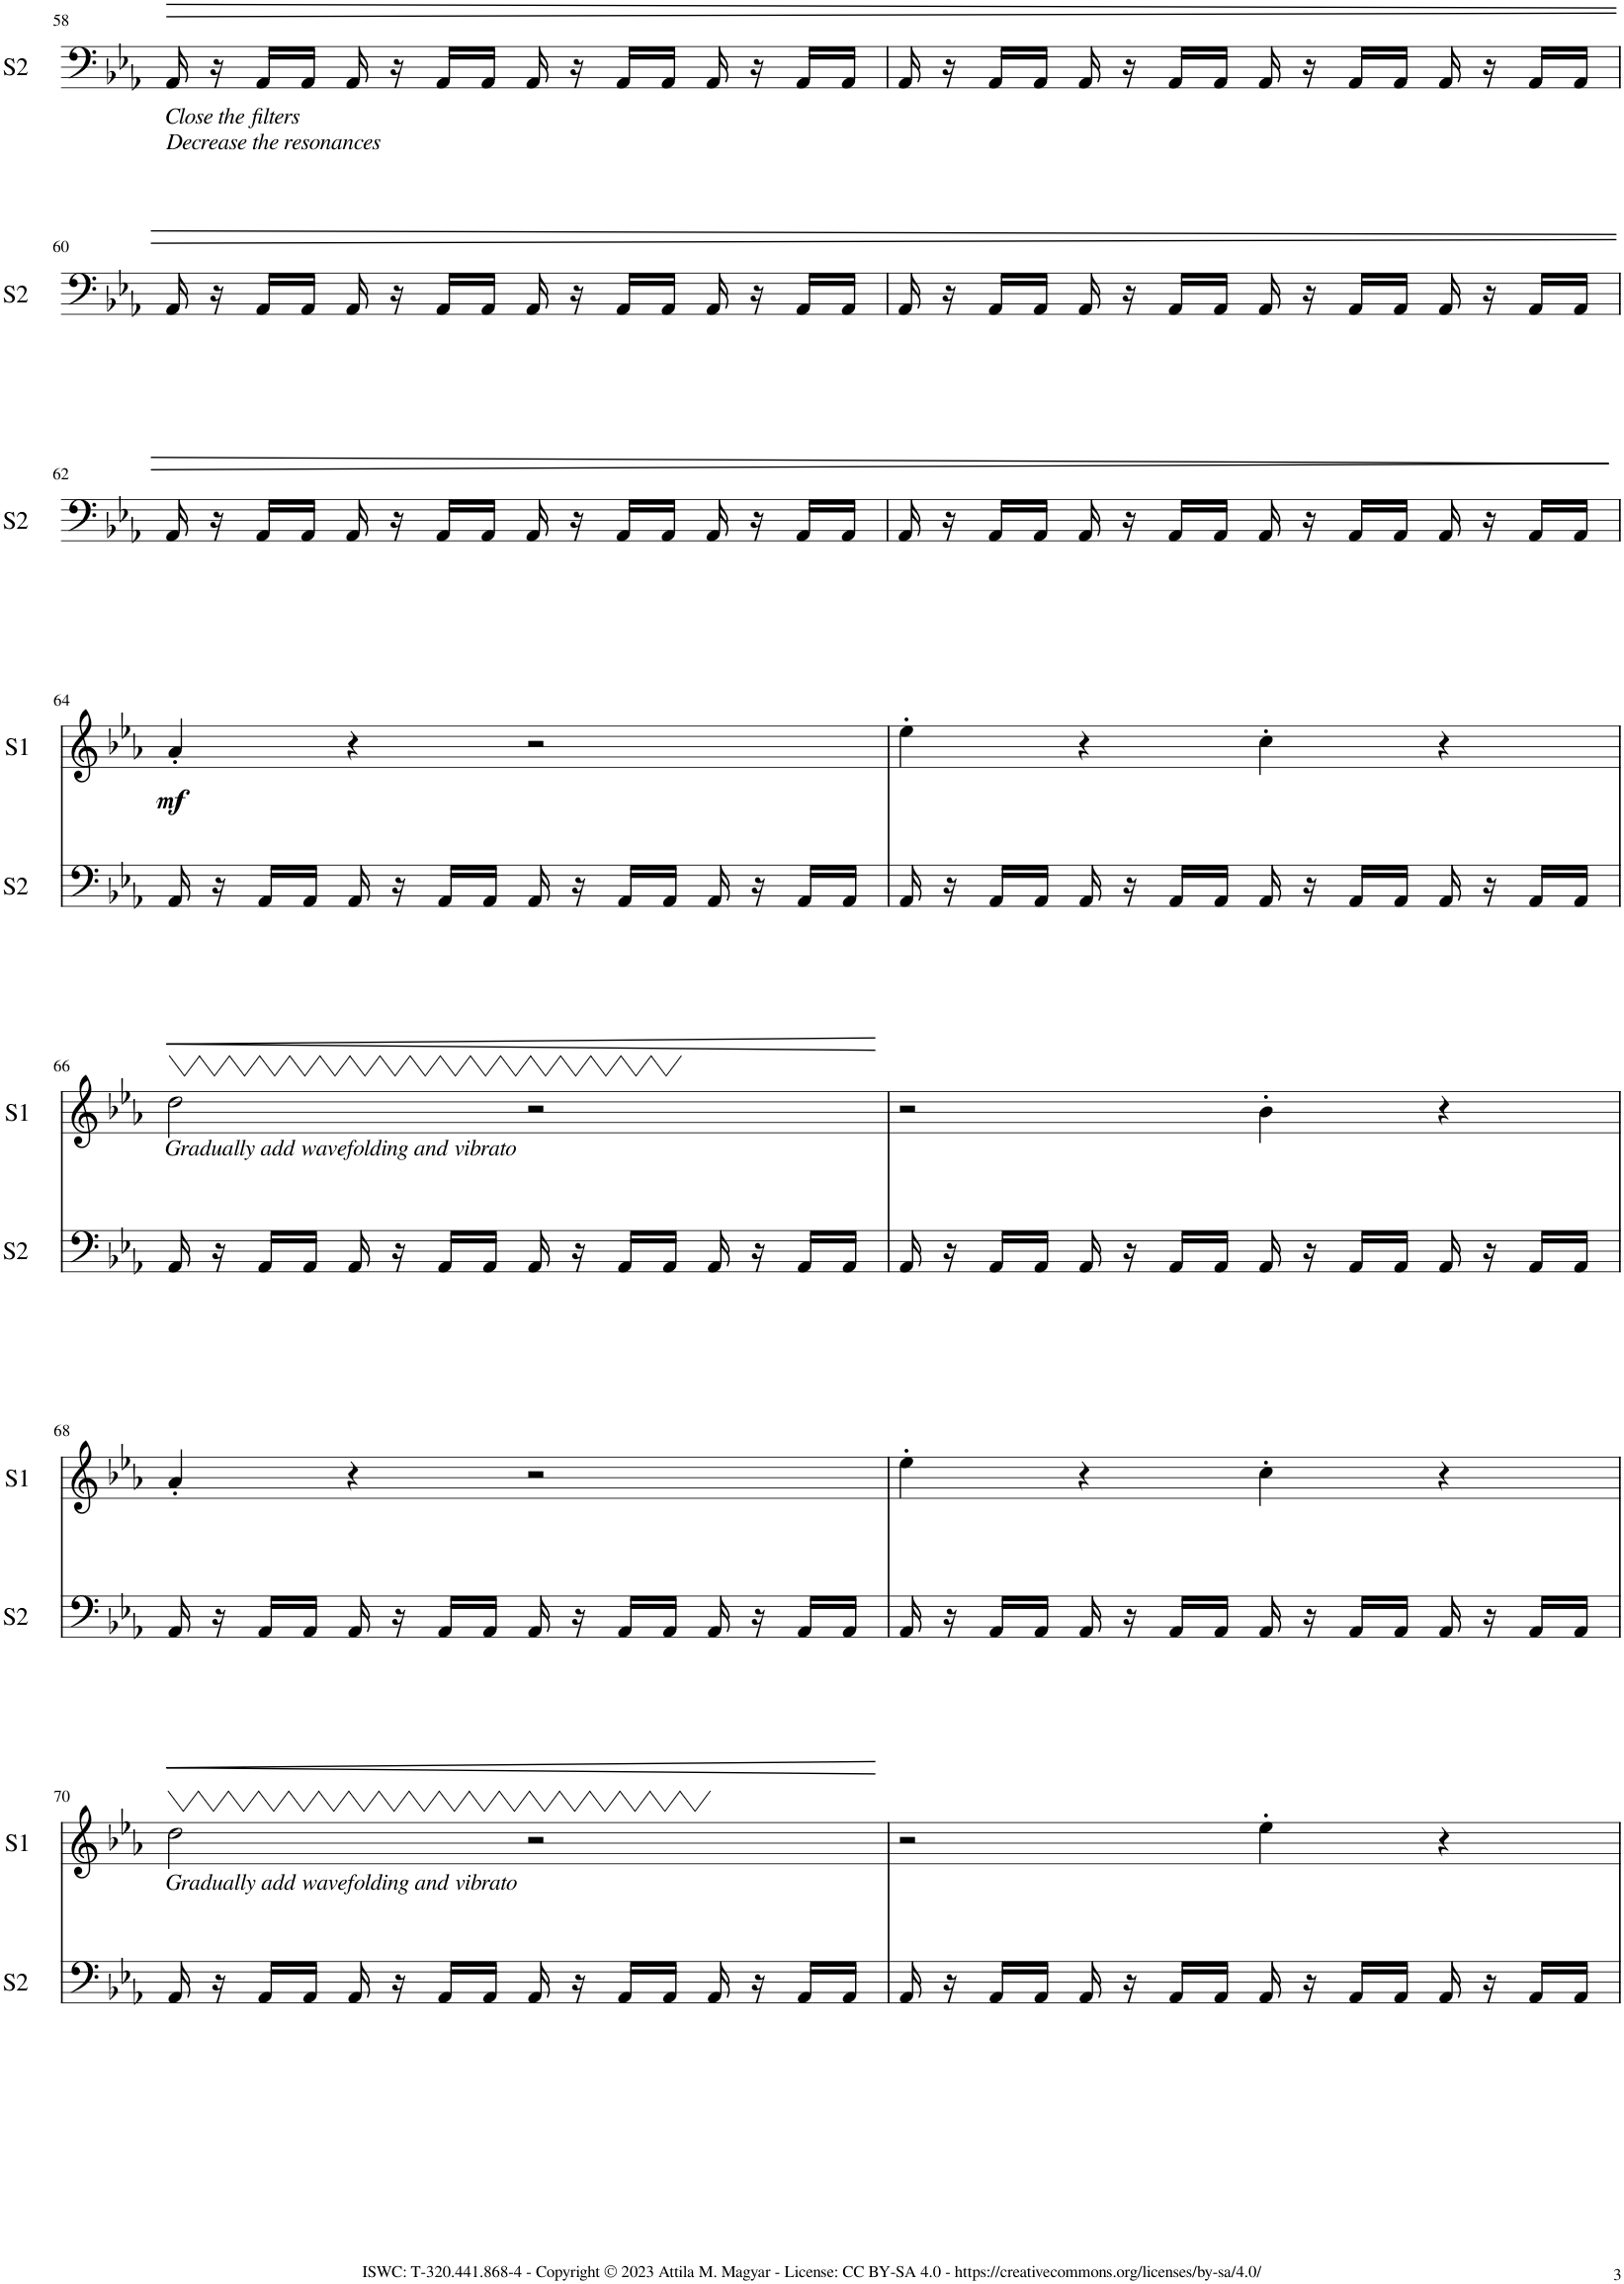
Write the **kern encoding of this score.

**kern	**dynam	**kern	**dynam
*part2	*part2	*part1	*part1
*staff2	*staff2	*staff1	*staff1
*I"Synth 2	*	*I"Synth 1	*
*I'S2	*	*I'S1	*
!!LO:PB:g=z
*clefF4	*	*clefG2	*
*k[b-e-a-]	*	*k[b-e-a-]	*
*M4/4	*	*M4/4	*
=58	=58	=58	=58
!LO:TX:b:i:t=Close the filters	!	!	!
!LO:TX:b:t=Decrease the resonances	!	!	!
!	!LO:HP:b	!	!
16AA-/	>	1r	.
16r	.	.	.
16AA-/LL	.	.	.
16AA-/JJ	.	.	.
16AA-/	.	.	.
16r	.	.	.
16AA-/LL	.	.	.
16AA-/JJ	.	.	.
16AA-/	.	.	.
16r	.	.	.
16AA-/LL	.	.	.
16AA-/JJ	.	.	.
16AA-/	.	.	.
16r	.	.	.
16AA-/LL	.	.	.
16AA-/JJ	.	.	.
=59	=59	=59	=59
16AA-/	.	1r	.
16r	.	.	.
16AA-/LL	.	.	.
16AA-/JJ	.	.	.
16AA-/	.	.	.
16r	.	.	.
16AA-/LL	.	.	.
16AA-/JJ	.	.	.
16AA-/	.	.	.
16r	.	.	.
16AA-/LL	.	.	.
16AA-/JJ	.	.	.
16AA-/	.	.	.
16r	.	.	.
16AA-/LL	.	.	.
16AA-/JJ	.	.	.
!!LO:LB:g=z
=60	=60	=60	=60
16AA-/	.	1r	.
16r	.	.	.
16AA-/LL	.	.	.
16AA-/JJ	.	.	.
16AA-/	.	.	.
16r	.	.	.
16AA-/LL	.	.	.
16AA-/JJ	.	.	.
16AA-/	.	.	.
16r	.	.	.
16AA-/LL	.	.	.
16AA-/JJ	.	.	.
16AA-/	.	.	.
16r	.	.	.
16AA-/LL	.	.	.
16AA-/JJ	.	.	.
=61	=61	=61	=61
16AA-/	.	1r	.
16r	.	.	.
16AA-/LL	.	.	.
16AA-/JJ	.	.	.
16AA-/	.	.	.
16r	.	.	.
16AA-/LL	.	.	.
16AA-/JJ	.	.	.
16AA-/	.	.	.
16r	.	.	.
16AA-/LL	.	.	.
16AA-/JJ	.	.	.
16AA-/	.	.	.
16r	.	.	.
16AA-/LL	.	.	.
16AA-/JJ	.	.	.
!!LO:LB:g=z
=62	=62	=62	=62
16AA-/	.	1r	.
16r	.	.	.
16AA-/LL	.	.	.
16AA-/JJ	.	.	.
16AA-/	.	.	.
16r	.	.	.
16AA-/LL	.	.	.
16AA-/JJ	.	.	.
16AA-/	.	.	.
16r	.	.	.
16AA-/LL	.	.	.
16AA-/JJ	.	.	.
16AA-/	.	.	.
16r	.	.	.
16AA-/LL	.	.	.
16AA-/JJ	.	.	.
=63	=63	=63	=63
16AA-/	.	1r	.
16r	.	.	.
16AA-/LL	.	.	.
16AA-/JJ	.	.	.
16AA-/	.	.	.
16r	.	.	.
16AA-/LL	.	.	.
16AA-/JJ	.	.	.
16AA-/	.	.	.
16r	.	.	.
16AA-/LL	.	.	.
16AA-/JJ	.	.	.
16AA-/	.	.	.
16r	.	.	.
16AA-/LL	.	.	.
16AA-/JJ	.	.	.
.	]	.	.
!!LO:LB:g=z
=64	=64	=64	=64
!	!	!	!LO:DY:b
16AA-/	.	4a-'/	mf
16r	.	.	.
16AA-/LL	.	.	.
16AA-/JJ	.	.	.
16AA-/	.	4r	.
16r	.	.	.
16AA-/LL	.	.	.
16AA-/JJ	.	.	.
16AA-/	.	2r	.
16r	.	.	.
16AA-/LL	.	.	.
16AA-/JJ	.	.	.
16AA-/	.	.	.
16r	.	.	.
16AA-/LL	.	.	.
16AA-/JJ	.	.	.
=65	=65	=65	=65
16AA-/	.	4ee-'\	.
16r	.	.	.
16AA-/LL	.	.	.
16AA-/JJ	.	.	.
16AA-/	.	4r	.
16r	.	.	.
16AA-/LL	.	.	.
16AA-/JJ	.	.	.
16AA-/	.	4cc'\	.
16r	.	.	.
16AA-/LL	.	.	.
16AA-/JJ	.	.	.
16AA-/	.	4r	.
16r	.	.	.
16AA-/LL	.	.	.
16AA-/JJ	.	.	.
!!LO:LB:g=z
=66	=66	=66	=66
!	!	!LO:TX:b:i:t=Gradually add wavefolding and vibrato	!
!	!	!	!LO:HP:b
16AA-/	.	2dd\	<
16r	.	.	.
16AA-/LL	.	.	.
16AA-/JJ	.	.	.
16AA-/	.	.	.
16r	.	.	.
16AA-/LL	.	.	.
16AA-/JJ	.	.	.
16AA-/	.	2r	.
16r	.	.	.
16AA-/LL	.	.	.
16AA-/JJ	.	.	.
16AA-/	.	.	.
16r	.	.	.
16AA-/LL	.	.	.
16AA-/JJ	.	.	.
.	.	.	[
=67	=67	=67	=67
16AA-/	.	2r	.
16r	.	.	.
16AA-/LL	.	.	.
16AA-/JJ	.	.	.
16AA-/	.	.	.
16r	.	.	.
16AA-/LL	.	.	.
16AA-/JJ	.	.	.
16AA-/	.	4b-'\	.
16r	.	.	.
16AA-/LL	.	.	.
16AA-/JJ	.	.	.
16AA-/	.	4r	.
16r	.	.	.
16AA-/LL	.	.	.
16AA-/JJ	.	.	.
!!LO:LB:g=z
=68	=68	=68	=68
16AA-/	.	4a-'/	.
16r	.	.	.
16AA-/LL	.	.	.
16AA-/JJ	.	.	.
16AA-/	.	4r	.
16r	.	.	.
16AA-/LL	.	.	.
16AA-/JJ	.	.	.
16AA-/	.	2r	.
16r	.	.	.
16AA-/LL	.	.	.
16AA-/JJ	.	.	.
16AA-/	.	.	.
16r	.	.	.
16AA-/LL	.	.	.
16AA-/JJ	.	.	.
=69	=69	=69	=69
16AA-/	.	4ee-'\	.
16r	.	.	.
16AA-/LL	.	.	.
16AA-/JJ	.	.	.
16AA-/	.	4r	.
16r	.	.	.
16AA-/LL	.	.	.
16AA-/JJ	.	.	.
16AA-/	.	4cc'\	.
16r	.	.	.
16AA-/LL	.	.	.
16AA-/JJ	.	.	.
16AA-/	.	4r	.
16r	.	.	.
16AA-/LL	.	.	.
16AA-/JJ	.	.	.
!!LO:LB:g=z
=70	=70	=70	=70
!	!	!LO:TX:b:i:t=Gradually add wavefolding and vibrato	!
!	!	!	!LO:HP:b
16AA-/	.	2dd\	<
16r	.	.	.
16AA-/LL	.	.	.
16AA-/JJ	.	.	.
16AA-/	.	.	.
16r	.	.	.
16AA-/LL	.	.	.
16AA-/JJ	.	.	.
16AA-/	.	2r	.
16r	.	.	.
16AA-/LL	.	.	.
16AA-/JJ	.	.	.
16AA-/	.	.	.
16r	.	.	.
16AA-/LL	.	.	.
16AA-/JJ	.	.	.
.	.	.	[
=71	=71	=71	=71
16AA-/	.	2r	.
16r	.	.	.
16AA-/LL	.	.	.
16AA-/JJ	.	.	.
16AA-/	.	.	.
16r	.	.	.
16AA-/LL	.	.	.
16AA-/JJ	.	.	.
16AA-/	.	4ee-'\	.
16r	.	.	.
16AA-/LL	.	.	.
16AA-/JJ	.	.	.
16AA-/	.	4r	.
16r	.	.	.
16AA-/LL	.	.	.
16AA-/JJ	.	.	.
=	=	=	=
*-	*-	*-	*-
